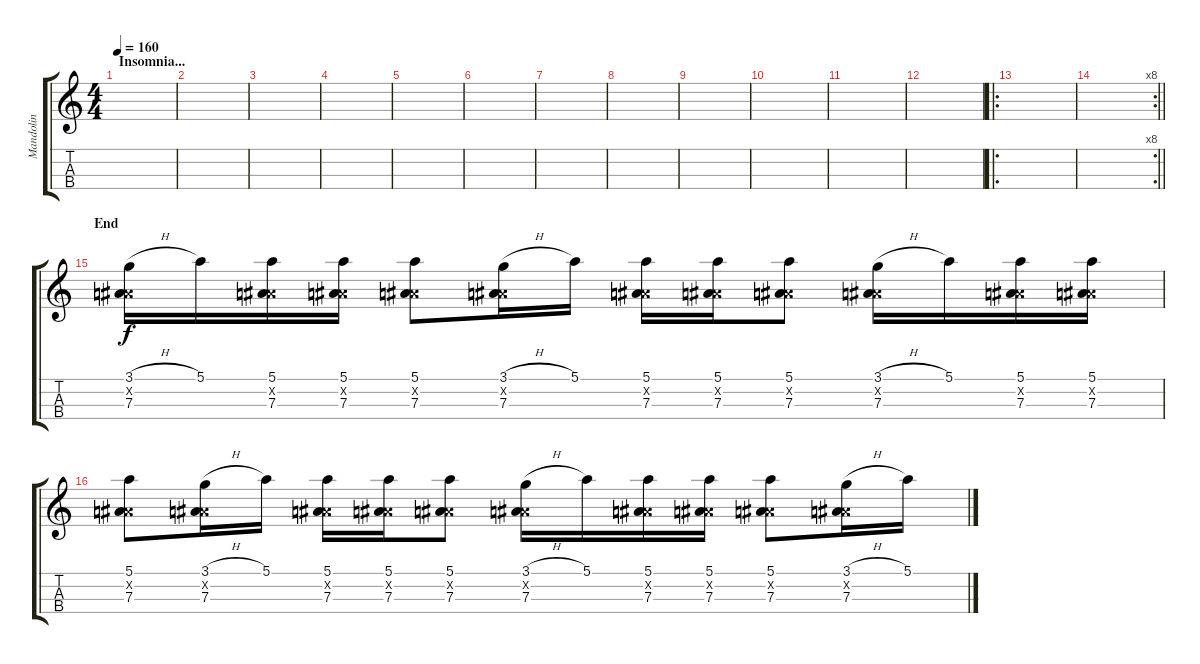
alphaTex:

\track ("Mandolin" "Mandolin") {instrument banjo}
\staff {score tabs}
\tuning (E4 A3 D3 G2) {hide}
\displaytranspose 12
\ts (4 4)
\section ("" "Insomnia...")
\tempo 160
\clef g2
\ks c
|
|
|
|
|
|
|
|
|
|
|
|
\ro
|
\rc 8
\barLineRight lightlight
|
\section ("" "End")
(3.1{h} 1.2{x} 7.3).16 5.1.16 (5.1 1.2{x} 7.3).16 (5.1 1.2{x} 7.3).16 (5.1 1.2{x} 7.3).8 (3.1{h} 1.2{x} 7.3).16 5.1.16 (5.1 1.2{x} 7.3).16 (5.1 1.2{x} 7.3).16 (5.1 1.2{x} 7.3).8 (3.1{h} 1.2{x} 7.3).16 5.1.16 (5.1 1.2{x} 7.3).16 (5.1 1.2{x} 7.3).16 |
(5.1 1.2{x} 7.3).8 (3.1{h} 1.2{x} 7.3).16 5.1.16 (5.1 1.2{x} 7.3).16 (5.1 1.2{x} 7.3).16 (5.1 1.2{x} 7.3).8 (3.1{h} 1.2{x} 7.3).16 5.1.16 (5.1 1.2{x} 7.3).16 (5.1 1.2{x} 7.3).16 (5.1 1.2{x} 7.3).8 (3.1{h} 1.2{x} 7.3).16 5.1.16
